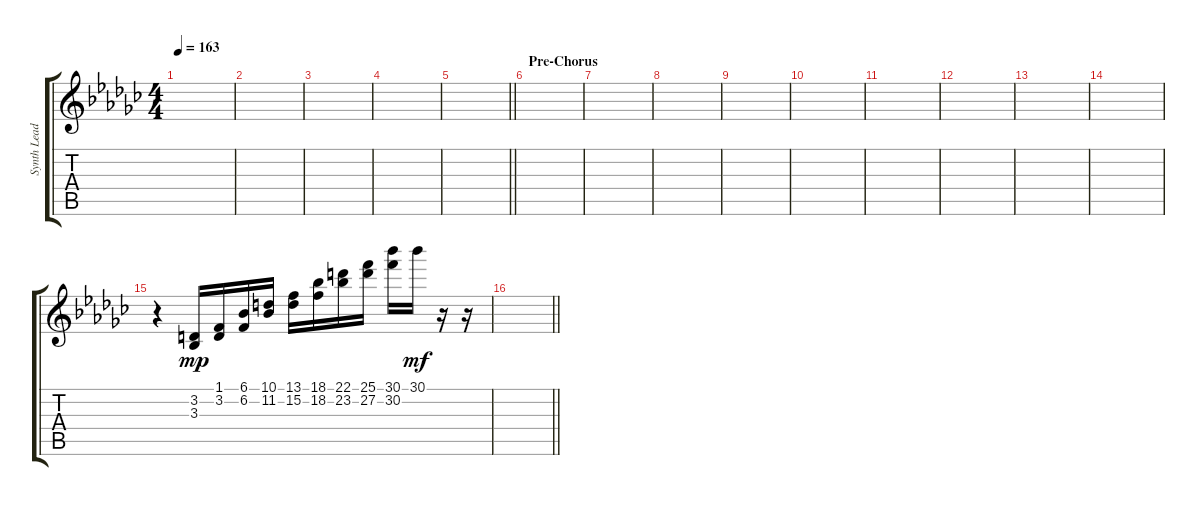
\track ("Synth Lead 2" "Synth Lead") {instrument lead2sawtooth}
\staff {score tabs}
\tuning (E4 B3 G3 D3 A2 E2) {hide}
\ts (4 4)
\tempo 163
\clef g2
\ks gb
|
|
|
|
\barLineRight lightlight
|
\section ("" "Pre-Chorus")
|
|
|
|
|
|
|
|
|
r.4 (3.2 3.3).16{dy mp} (1.1 3.2).16 (6.1 6.2).16 (10.1 11.2).16 (13.1 15.2).16 (18.1 18.2).16 (22.1 23.2).16 (25.1 27.2).16 (30.1 30.2).16 30.1.16{dy mf} r.16 r.16 |
\barLineRight lightlight
